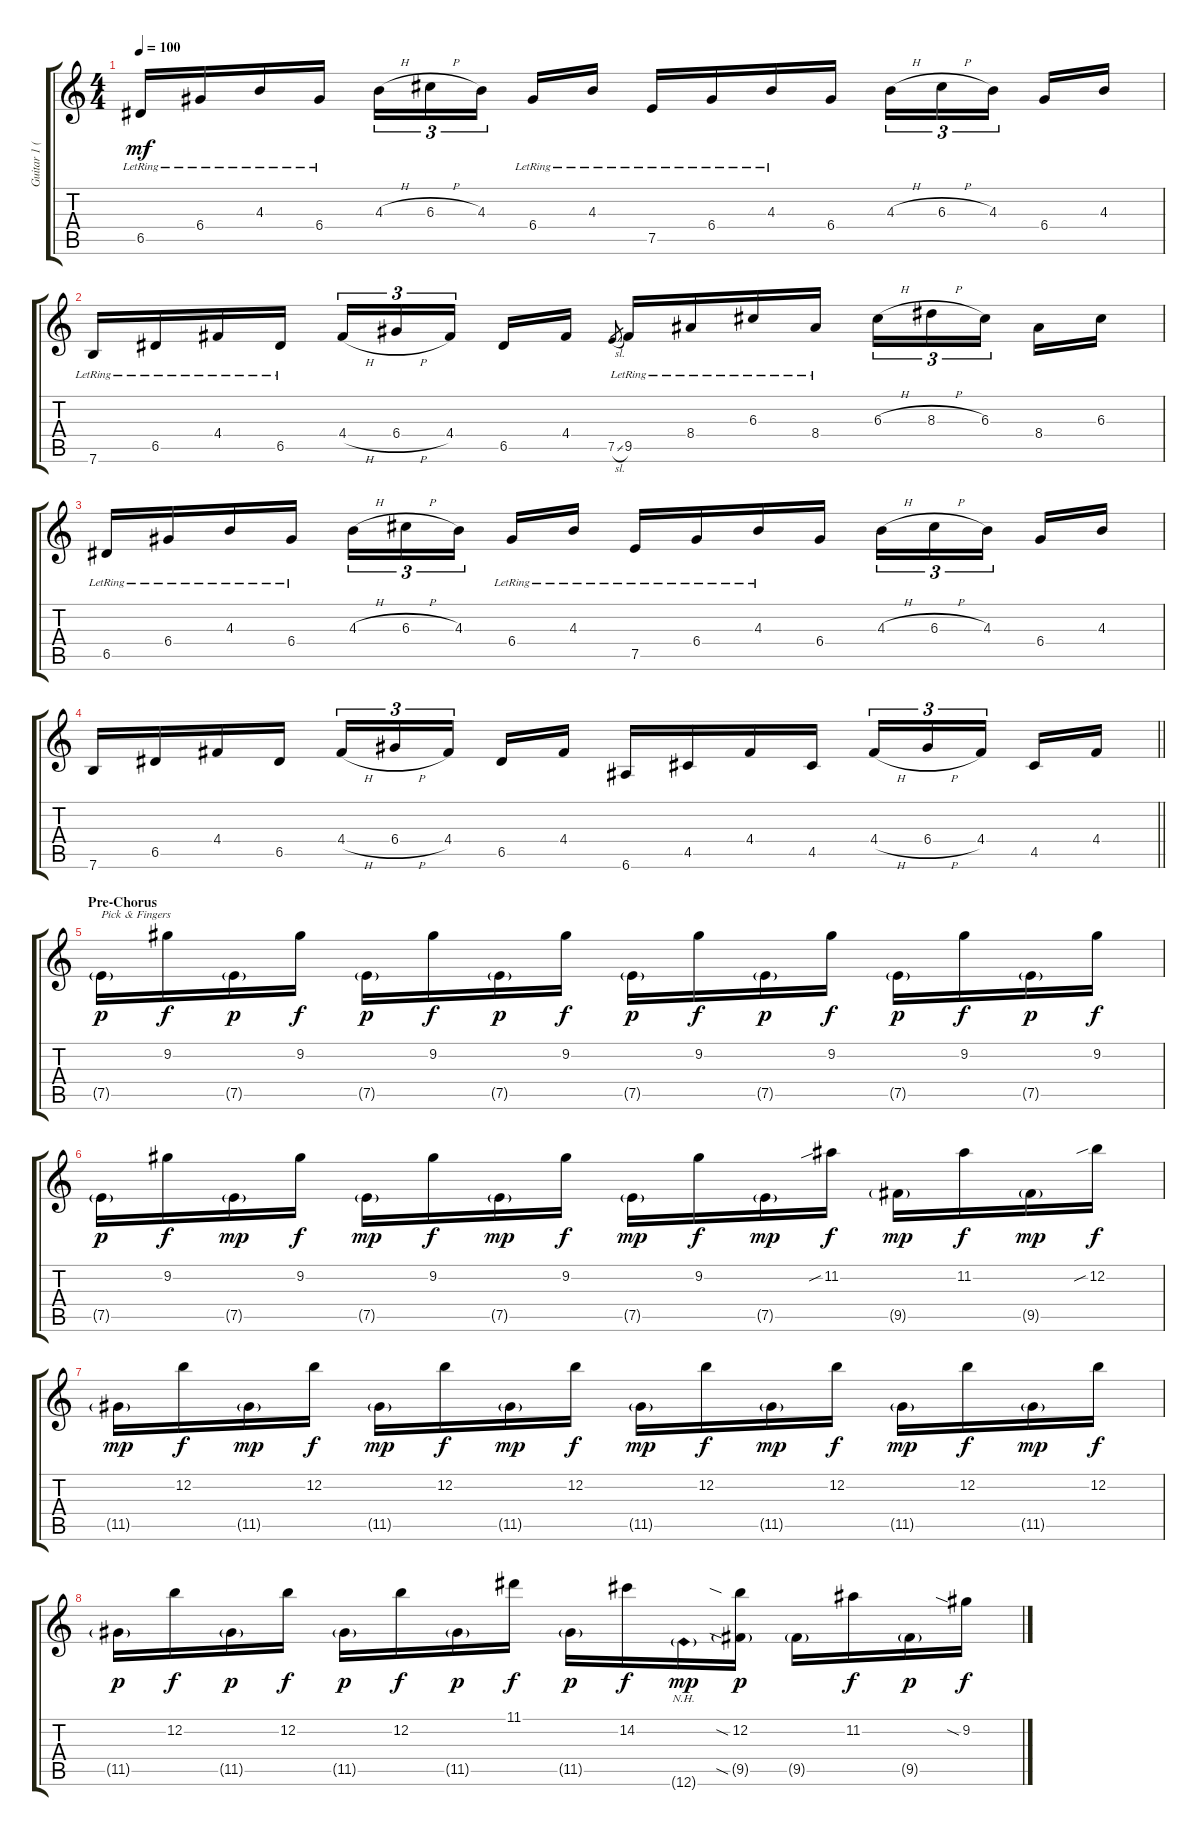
\track ("Guitar 1 (Clean)" "Guitar 1 (") {instrument electricguitarclean}
\staff {score tabs}
\tuning (E4 B3 G3 D3 A2 E2) {hide}
\ts (4 4)
\tempo 100
\clef g2
\ks c
6.5{lr}.16{dy mf} 6.4{lr}.16 4.3{lr}.16 6.4{lr}.16 4.3{h}.16{tu (3 2)} 6.3{h}.16{tu (3 2)} 4.3.16{tu (3 2) beam splitsecondary} 6.4{lr}.16 4.3{lr}.16 7.5{lr}.16 6.4{lr}.16 4.3{lr}.16 6.4.16 4.3{h}.16{tu (3 2)} 6.3{h}.16{tu (3 2)} 4.3.16{tu (3 2) beam splitsecondary} 6.4.16 4.3.16 |
7.6{lr}.16 6.5{lr}.16 4.4{lr}.16 6.5{lr}.16 4.4{h}.16{tu (3 2)} 6.4{h}.16{tu (3 2)} 4.4.16{tu (3 2) beam splitsecondary} 6.5.16 4.4.16 7.5{sl}.8{gr} 9.5{lr}.16 8.4{lr}.16 6.3{lr}.16 8.4{lr}.16 6.3{h}.16{tu (3 2)} 8.3{h}.16{tu (3 2)} 6.3.16{tu (3 2) beam splitsecondary} 8.4.16 6.3.16 |
6.5{lr}.16 6.4{lr}.16 4.3{lr}.16 6.4{lr}.16 4.3{h}.16{tu (3 2)} 6.3{h}.16{tu (3 2)} 4.3.16{tu (3 2) beam splitsecondary} 6.4{lr}.16 4.3{lr}.16 7.5{lr}.16 6.4{lr}.16 4.3{lr}.16 6.4.16 4.3{h}.16{tu (3 2)} 6.3{h}.16{tu (3 2)} 4.3.16{tu (3 2) beam splitsecondary} 6.4.16 4.3.16 |
\barLineRight lightlight
7.6.16 6.5.16 4.4.16 6.5.16 4.4{h}.16{tu (3 2)} 6.4{h}.16{tu (3 2)} 4.4.16{tu (3 2) beam splitsecondary} 6.5.16 4.4.16 6.6.16 4.5.16 4.4.16 4.5.16 4.4{h}.16{tu (3 2)} 6.4{h}.16{tu (3 2)} 4.4.16{tu (3 2) beam splitsecondary} 4.5.16 4.4.16 |
\section ("" "Pre-Chorus")
7.5{g}.16{txt "Pick & Fingers" dy p} 9.2.16{dy f} 7.5{g}.16{dy p} 9.2.16{dy f} 7.5{g}.16{dy p} 9.2.16{dy f} 7.5{g}.16{dy p} 9.2.16{dy f} 7.5{g}.16{dy p} 9.2.16{dy f} 7.5{g}.16{dy p} 9.2.16{dy f} 7.5{g}.16{dy p} 9.2.16{dy f} 7.5{g}.16{dy p} 9.2.16{dy f} |
7.5{g}.16{dy p} 9.2.16{dy f} 7.5{g}.16{dy mp} 9.2.16{dy f} 7.5{g}.16{dy mp} 9.2.16{dy f} 7.5{g}.16{dy mp} 9.2.16{dy f} 7.5{g}.16{dy mp} 9.2.16{dy f} 7.5{g}.16{dy mp} 11.2{sib}.16{dy f} 9.5{g}.16{dy mp} 11.2.16{dy f} 9.5{g}.16{dy mp} 12.2{sib}.16{dy f} |
11.5{g}.16{dy mp} 12.2.16{dy f} 11.5{g}.16{dy mp} 12.2.16{dy f} 11.5{g}.16{dy mp} 12.2.16{dy f} 11.5{g}.16{dy mp} 12.2.16{dy f} 11.5{g}.16{dy mp} 12.2.16{dy f} 11.5{g}.16{dy mp} 12.2.16{dy f} 11.5{g}.16{dy mp} 12.2.16{dy f} 11.5{g}.16{dy mp} 12.2.16{dy f} |
11.5{g}.16{dy p} 12.2.16{dy f} 11.5{g}.16{dy p} 12.2.16{dy f} 11.5{g}.16{dy p} 12.2.16{dy f} 11.5{g}.16{dy p} 11.1.16{dy f} 11.5{g}.16{dy p} 14.2.16{dy f} 12.6{nh g}.16{dy mp} (12.2{sia} 9.5{sia g}).16{dy p} 9.5{g}.16 11.2.16{dy f} 9.5{g}.16{dy p} 9.2{sia}.16{dy f}
